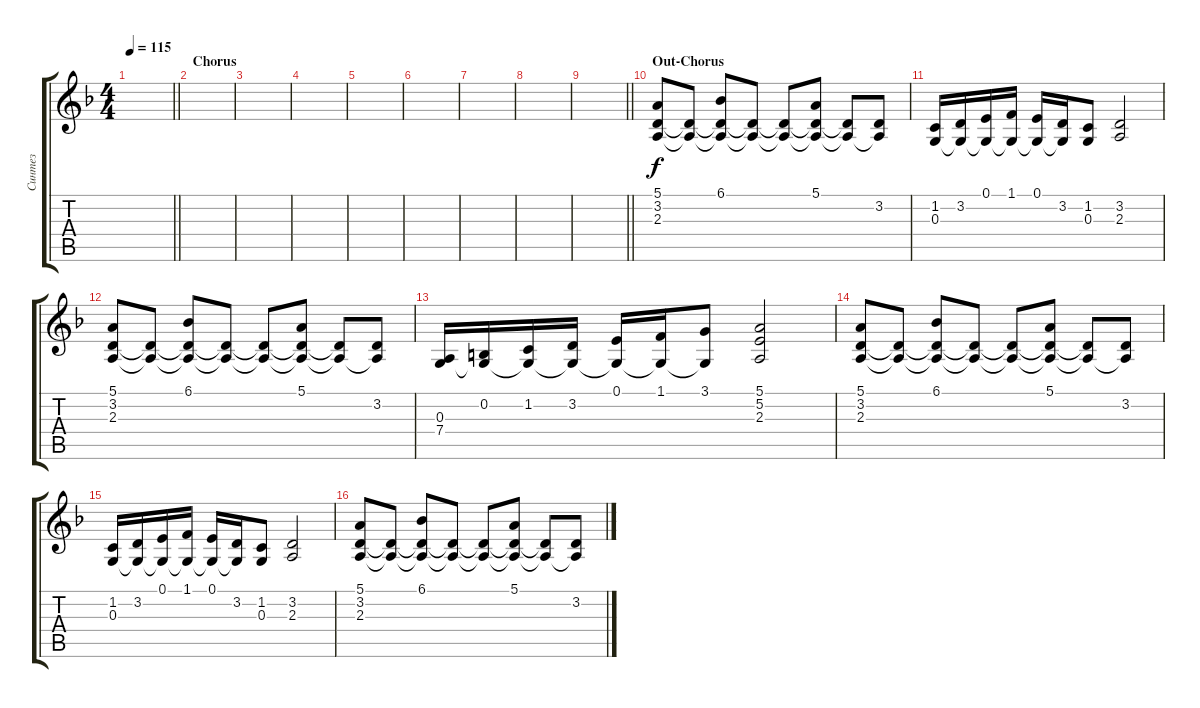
\track ("Синтез" "Синтез") {instrument stringensemble1}
\staff {score tabs}
\tuning (E4 B3 G3 D3 A2 E2) {hide}
\ts (4 4)
\tempo 115
\clef g2
\barLineRight lightlight
\ks dminor
|
\section ("" "Chorus")
|
|
|
|
|
|
|
\barLineRight lightlight
|
\section ("" "Out-Chorus")
(5.1 3.2 2.3).8 (3.2{t} 2.3{t}).8 (6.1 3.2{t} 2.3{t}).8 (3.2{t} 2.3{t}).8 (3.2{t} 2.3{t}).8 (5.1 3.2{t} 2.3{t}).8 (3.2{t} 2.3{t}).8 (3.2 2.3{t}).8 |
(1.2 0.3).16 (3.2 0.3{t}).16 (0.1 0.3{t}).16 (1.1 0.3{t}).16 (0.1 0.3{t}).16 (3.2 0.3{t}).16 (1.2 0.3).8 (3.2 2.3).2 |
(5.1 3.2 2.3).8 (3.2{t} 2.3{t}).8 (6.1 3.2{t} 2.3{t}).8 (3.2{t} 2.3{t}).8 (3.2{t} 2.3{t}).8 (5.1 3.2{t} 2.3{t}).8 (3.2{t} 2.3{t}).8 (3.2 2.3{t}).8 |
(0.3 7.4).16 (0.2 0.3{t}).16 (1.2 0.3{t}).16 (3.2 0.3{t}).16 (0.1 0.3{t}).16 (1.1 0.3{t}).16 (3.1 0.3{t}).8 (5.1 5.2 2.3).2 |
(5.1 3.2 2.3).8 (3.2{t} 2.3{t}).8 (6.1 3.2{t} 2.3{t}).8 (3.2{t} 2.3{t}).8 (3.2{t} 2.3{t}).8 (5.1 3.2{t} 2.3{t}).8 (3.2{t} 2.3{t}).8 (3.2 2.3{t}).8 |
(1.2 0.3).16 (3.2 0.3{t}).16 (0.1 0.3{t}).16 (1.1 0.3{t}).16 (0.1 0.3{t}).16 (3.2 0.3{t}).16 (1.2 0.3).8 (3.2 2.3).2 |
(5.1 3.2 2.3).8 (3.2{t} 2.3{t}).8 (6.1 3.2{t} 2.3{t}).8 (3.2{t} 2.3{t}).8 (3.2{t} 2.3{t}).8 (5.1 3.2{t} 2.3{t}).8 (3.2{t} 2.3{t}).8 (3.2 2.3{t}).8
